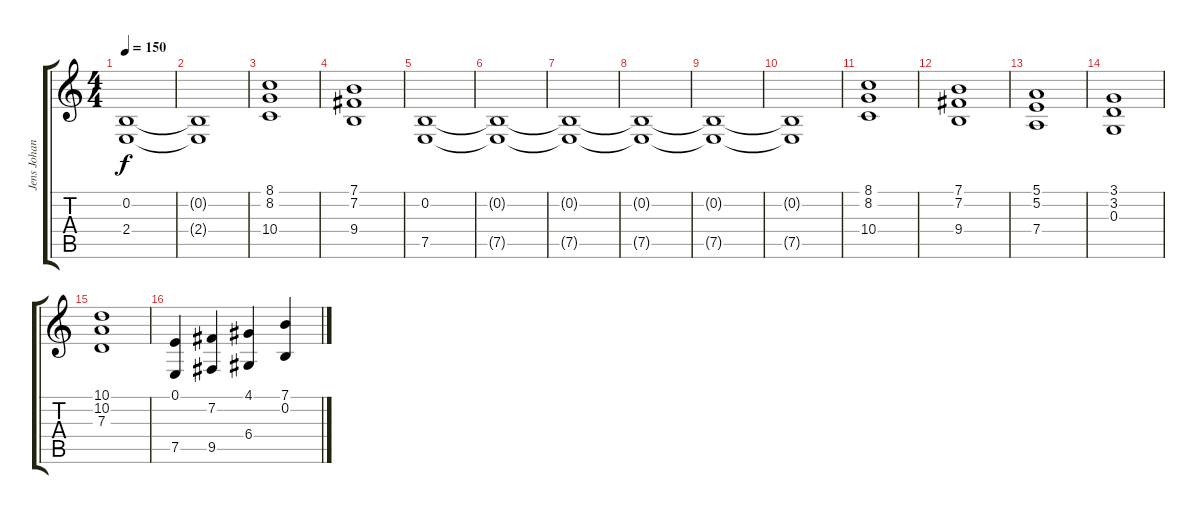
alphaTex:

\track ("Jens Johansson (Keyboards 2 Rythm)" "Jens Johan") {instrument synthstrings1}
\staff {score tabs}
\tuning (E4 B3 G3 D3 A2 E2) {hide}
\ts (4 4)
\tempo 150
\clef g2
\ks c
(0.2{t} 2.4{t}).1{dy f} |
(0.2{t} 2.4{t}).1 |
(8.1 8.2 10.4).1 |
(7.1 7.2 9.4).1 |
(0.2 7.5).1 |
(0.2{t} 7.5{t}).1 |
(0.2{t} 7.5{t}).1 |
(0.2{t} 7.5{t}).1 |
(0.2{t} 7.5{t}).1 |
(0.2{t} 7.5{t}).1 |
(8.1 8.2 10.4).1 |
(7.1 7.2 9.4).1 |
(5.1 5.2 7.4).1 |
(3.1 3.2 0.3).1 |
(10.1 10.2 7.3).1 |
(0.1 7.5).4 (7.2 9.5).4 (4.1 6.4).4 (7.1 0.2).4
